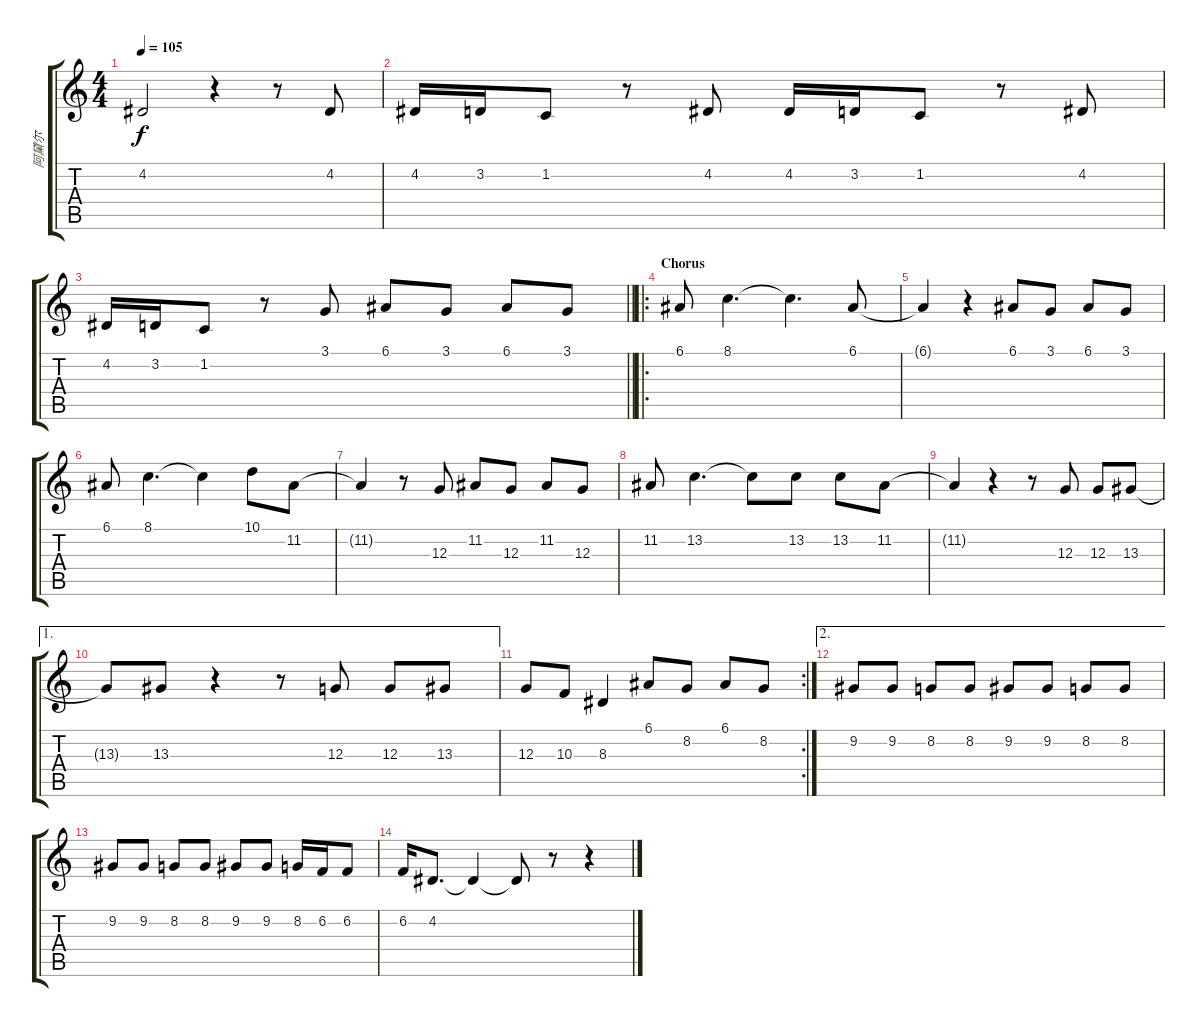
\track ("阿黛尔" "阿黛尔") {instrument tenorsax}
\staff {score tabs}
\tuning (E4 B3 G3 D3 A2 E2) {hide}
\ts (4 4)
\tempo 105
\clef g2
\ks c
4.2{t}.2{dy f} r.4 r.8 4.2.8 |
4.2.16 3.2.16 1.2.8 r.8 4.2.8 4.2.16 3.2.16 1.2.8 r.8 4.2.8 |
\barLineRight lightlight
4.2.16 3.2.16 1.2.8 r.8 3.1.8 6.1.8 3.1.8 6.1.8 3.1.8 |
\ro
\section ("" "Chorus")
6.1.8 8.1.4{d} 8.1{t}.4{d} 6.1.8 |
6.1{t}.4 r.4 6.1.8 3.1.8 6.1.8 3.1.8 |
6.1.8 8.1.4{d} 8.1{t}.4 10.1.8 11.2.8 |
11.2{t}.4 r.8 12.3.8 11.2.8 12.3.8 11.2.8 12.3.8 |
11.2.8 13.2.4{d} 13.2{t}.8 13.2.8 13.2.8 11.2.8 |
11.2{t}.4 r.4 r.8 12.3.8 12.3.8 13.3.8 |
\ae 1
13.3{t}.8 13.3.8 r.4 r.8 12.3.8 12.3.8 13.3.8 |
\rc 2
12.3.8 10.3.8 8.3.4 6.1.8 8.2.8 6.1.8 8.2.8 |
\ae 2
9.2.8 9.2.8 8.2.8 8.2.8 9.2.8 9.2.8 8.2.8 8.2.8 |
9.2.8 9.2.8 8.2.8 8.2.8 9.2.8 9.2.8 8.2.16 6.2.16 6.2.8 |
6.2.16 4.2.8{d} 4.2{t}.4 4.2{t}.8 r.8 r.4
